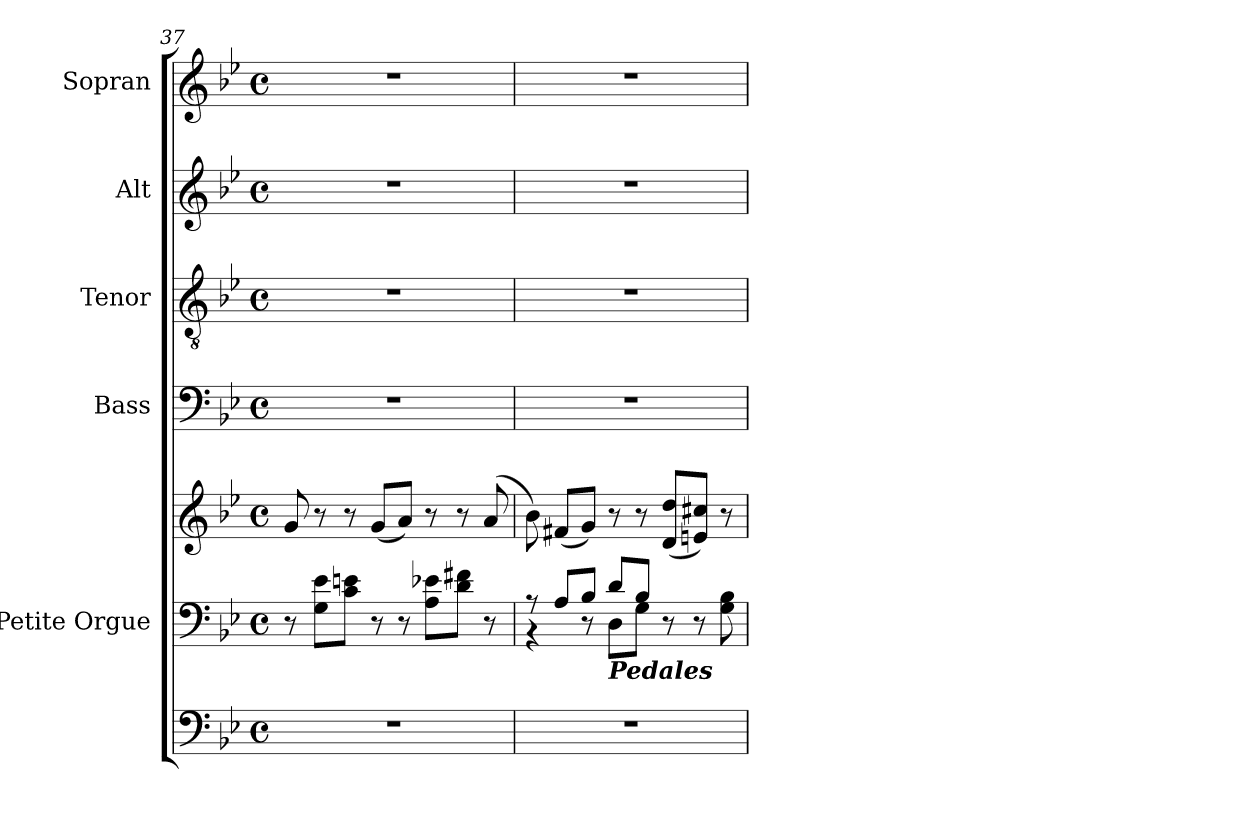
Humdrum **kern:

**kern	**kern	**kern	**kern	**kern	**kern	**kern
*part6	*part5	*part5	*part4	*part3	*part2	*part1
*staff7	*staff6	*staff5	*staff4	*staff3	*staff2	*staff1
*	*I"Petite Orgue	*	*I"Bass	*I"Tenor	*I"Alt	*I"Sopran
*	*I'Org. 1	*	*I'B.	*I'T.	*I'A.	*I'S.
!!LO:LB:g=z
*clefF4	*clefF4	*clefG2	*clefF4	*clefGv2	*clefG2	*clefG2
*k[b-e-]	*k[b-e-]	*k[b-e-]	*k[b-e-]	*k[b-e-]	*k[b-e-]	*k[b-e-]
*B-:	*B-:	*B-:	*B-:	*B-:	*B-:	*B-:
*M4/4	*M4/4	*M4/4	*M4/4	*M4/4	*M4/4	*M4/4
*met(c)	*met(c)	*met(c)	*met(c)	*met(c)	*met(c)	*met(c)
=37	=37	=37	=37	=37	=37	=37
1r	8r	8g/	1r	1r	1r	1r
.	8G\ 8e-\L	8r	.	.	.	.
.	8c\ 8en\J	8r	.	.	.	.
.	8r	(<8g/L	.	.	.	.
.	8r	8a/J)	.	.	.	.
.	8A\ 8e-X\L	8r	.	.	.	.
.	8d\ 8f#X\J	8r	.	.	.	.
.	8r	(8a/	.	.	.	.
=38	=38	=38	=38	=38	=38	=38
*	*^	*	*	*	*	*
1r	8rA	4rAA	8b-\)	1r	1r	1r	1r
.	8A/L	.	(<8f#X/L	.	.	.	.
.	8B-/J	8rC	8g/J)	.	.	.	.
!	!LO:TX:b:Bi:t=Pedales	!	!	!	!	!	!
.	8d/L	8D\L	8r	.	.	.	.
.	8B-/J	8G\J	8r	.	.	.	.
.	8r	4.ryy	(<8d/ 8dd/L	.	.	.	.
.	8r	.	8en/ 8cc#X/J)	.	.	.	.
.	8G\ 8B-\	.	8r	.	.	.	.
*	*v	*v	*	*	*	*	*
=	=	=	=	=	=	=
*-	*-	*-	*-	*-	*-	*-
